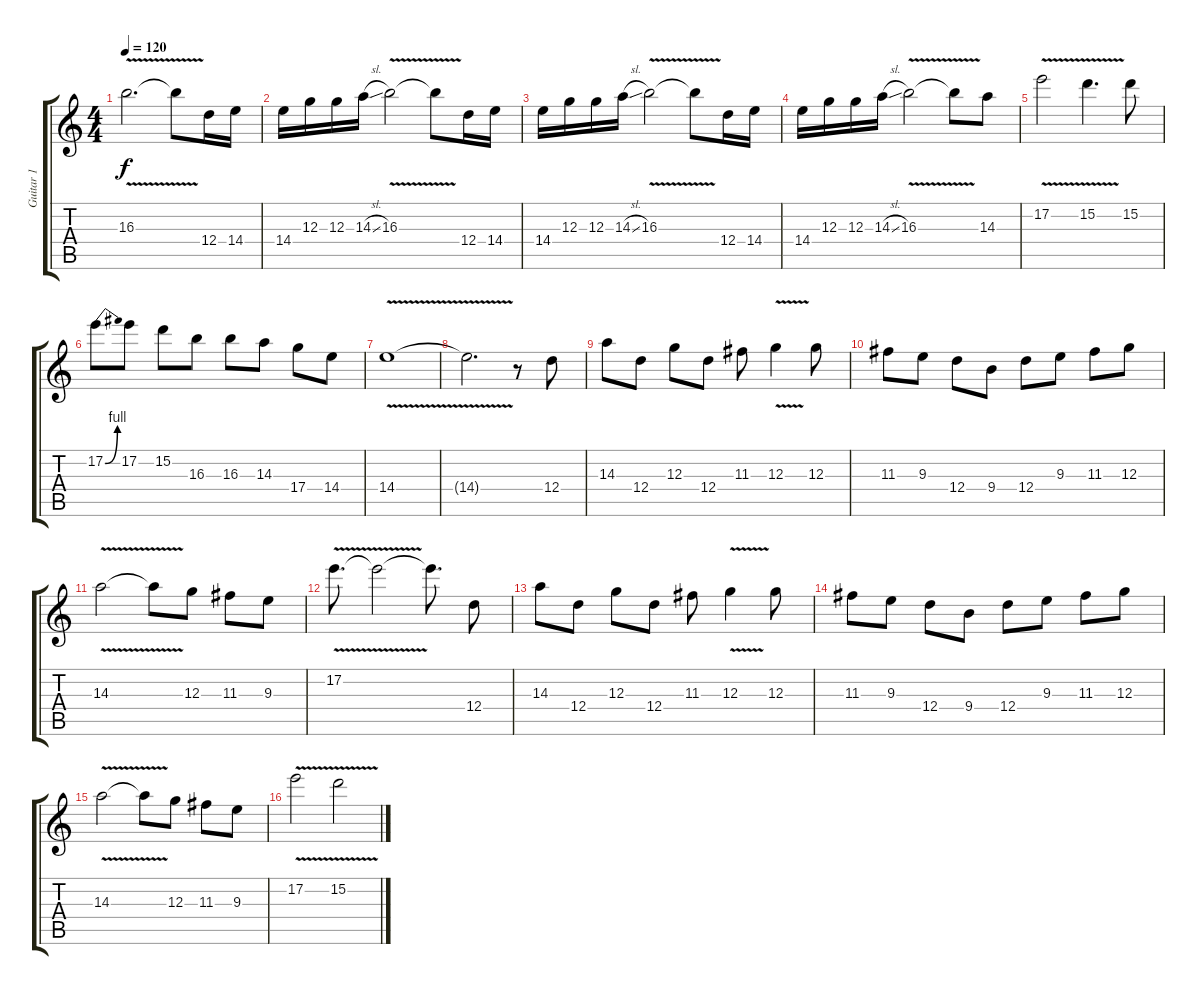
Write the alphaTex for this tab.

\track ("Guitar 1" "Guitar 1") {instrument acousticguitarsteel}
\staff {score tabs}
\tuning (E4 B3 G3 D3 A2 E2) {hide}
\ts (4 4)
\tempo 120
\clef g2
\ks c
16.3{v}.2{d dy f} 16.3{t}.8 12.4.16 14.4.16 |
14.4.16 12.3.16 12.3.16 14.3{sl}.16 16.3{v}.2 16.3{t}.8 12.4.16 14.4.16 |
14.4.16 12.3.16 12.3.16 14.3{sl}.16 16.3{v}.2 16.3{t}.8 12.4.16 14.4.16 |
14.4.16 12.3.16 12.3.16 14.3{sl}.16 16.3{v}.2 16.3{t}.8 14.3.8 |
17.2{v}.2 15.2{v}.4{d} 15.2.8 |
17.2{be (bend 0 0 60 4)}.8 17.2.8 15.2.8 16.3.8 16.3.8 14.3.8 17.4.8 14.4.8 |
14.4{v}.1 |
14.4{t}.2{d} r.8 12.4.8 |
14.3.8 12.4.8 12.3.8 12.4.8 11.3.8 12.3{v}.4 12.3.8 |
11.3.8 9.3.8 12.4.8 9.4.8 12.4.8 9.3.8 11.3.8 12.3.8 |
14.3{v}.2 14.3{t}.8 12.3.8 11.3.8 9.3.8 |
17.2{v}.8{d} 17.2{t}.2 17.2{t}.8{d} 12.4.8 |
14.3.8 12.4.8 12.3.8 12.4.8 11.3.8 12.3{v}.4 12.3.8 |
11.3.8 9.3.8 12.4.8 9.4.8 12.4.8 9.3.8 11.3.8 12.3.8 |
14.3{v}.2 14.3{t}.8 12.3.8 11.3.8 9.3.8 |
17.2{v}.2 15.2{v}.2
